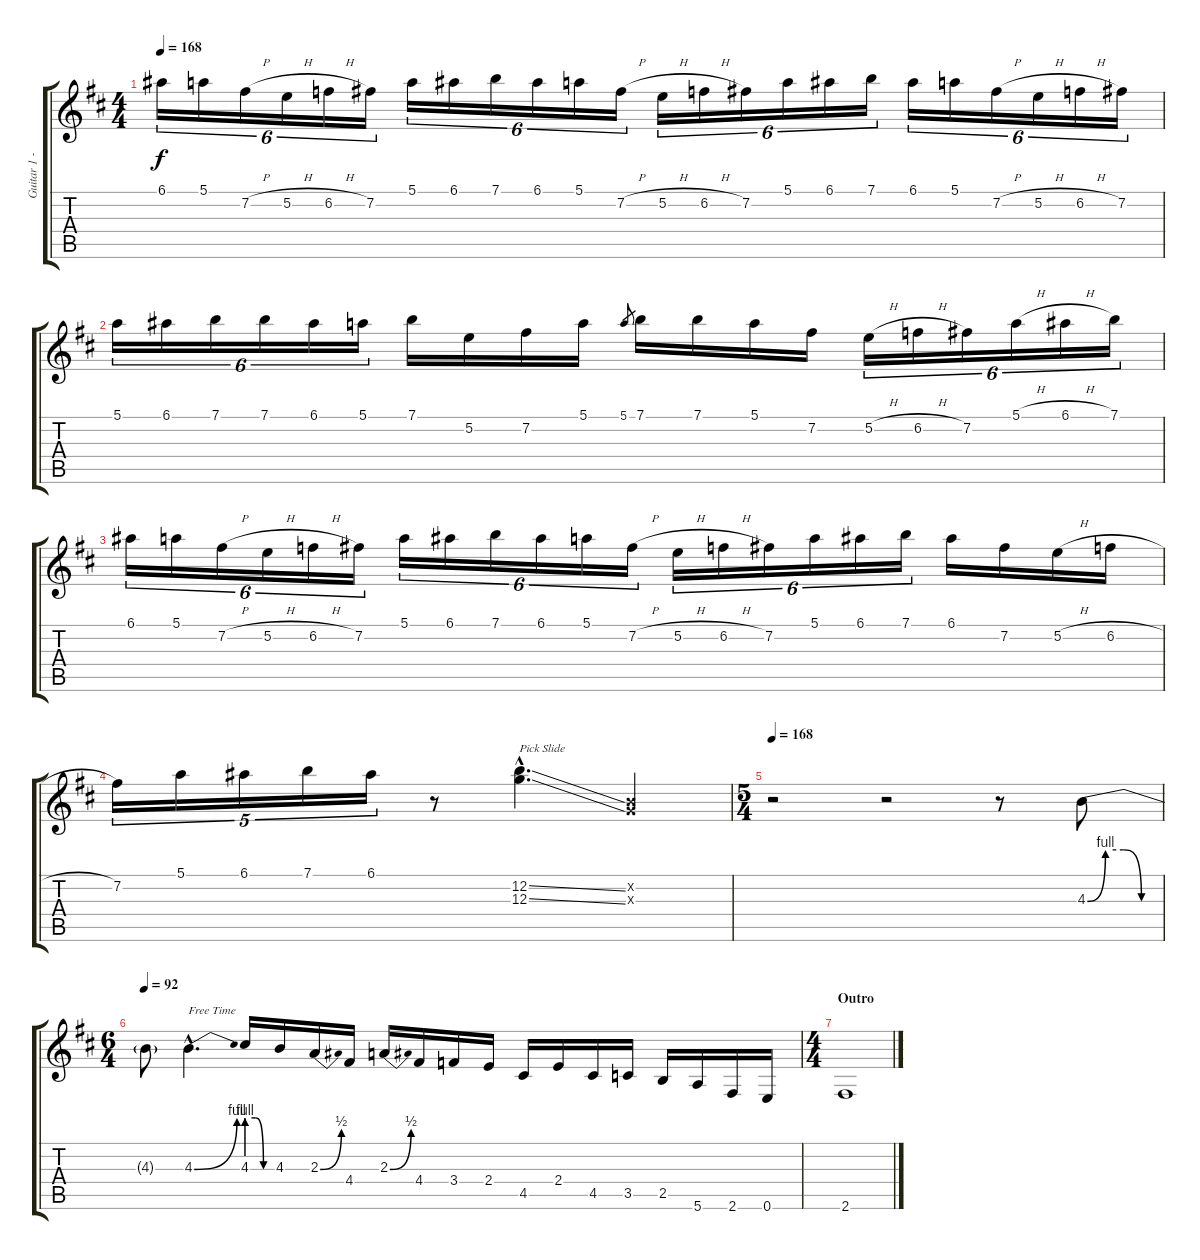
\track ("Guitar 1 - Criss Oliva" "Guitar 1 -") {instrument distortionguitar}
\staff {score tabs}
\tuning (E4 B3 G3 D3 A2 E2) {hide}
\ts (4 4)
\tempo 168
\clef g2
\ks d
6.1.16{tu (6 4) dy f} 5.1.16{tu (6 4)} 7.2{h}.16{tu (6 4)} 5.2{h}.16{tu (6 4)} 6.2{h}.16{tu (6 4)} 7.2.16{tu (6 4)} 5.1.16{tu (6 4)} 6.1.16{tu (6 4)} 7.1.16{tu (6 4)} 6.1.16{tu (6 4)} 5.1.16{tu (6 4)} 7.2{h}.16{tu (6 4)} 5.2{h}.16{tu (6 4)} 6.2{h}.16{tu (6 4)} 7.2.16{tu (6 4)} 5.1.16{tu (6 4)} 6.1.16{tu (6 4)} 7.1.16{tu (6 4)} 6.1.16{tu (6 4)} 5.1.16{tu (6 4)} 7.2{h}.16{tu (6 4)} 5.2{h}.16{tu (6 4)} 6.2{h}.16{tu (6 4)} 7.2.16{tu (6 4)} |
5.1.16{tu (6 4)} 6.1.16{tu (6 4)} 7.1.16{tu (6 4)} 7.1.16{tu (6 4)} 6.1.16{tu (6 4)} 5.1.16{tu (6 4)} 7.1.16 5.2.16 7.2.16 5.1.16 5.1.8{gr} 7.1.16 7.1.16 5.1.16 7.2.16 5.2{h}.16{tu (6 4)} 6.2{h}.16{tu (6 4)} 7.2.16{tu (6 4)} 5.1{h}.16{tu (6 4)} 6.1{h}.16{tu (6 4)} 7.1.16{tu (6 4)} |
6.1.16{tu (6 4)} 5.1.16{tu (6 4)} 7.2{h}.16{tu (6 4)} 5.2{h}.16{tu (6 4)} 6.2{h}.16{tu (6 4)} 7.2.16{tu (6 4)} 5.1.16{tu (6 4)} 6.1.16{tu (6 4)} 7.1.16{tu (6 4)} 6.1.16{tu (6 4)} 5.1.16{tu (6 4)} 7.2{h}.16{tu (6 4)} 5.2{h}.16{tu (6 4)} 6.2{h}.16{tu (6 4)} 7.2.16{tu (6 4)} 5.1.16{tu (6 4)} 6.1.16{tu (6 4)} 7.1.16{tu (6 4)} 6.1.16 7.2.16 5.2{h}.16 6.2{h}.16 |
7.2.16{tu (5 4)} 5.1.16{tu (5 4)} 6.1.16{tu (5 4)} 7.1.16{tu (5 4)} 6.1.16{tu (5 4)} r.8 (12.2{ss hac} 12.3{ss hac}).4{d txt "Pick Slide"} (0.2{x} 0.3{x}).4 |
\ts (5 4)
\tempo 168
r.2 r.2 r.8 4.3{be (custom 0 0 15 4 30 4 45 0 60 0)}.8 |
\ts (6 4)
\tempo 92
4.3{t}.8 4.3{be (bend 0 0 60 4) hac}.4{d txt "Free Time"} 4.3{be (custom 0 4 20 4 40 0 60 0)}.16 4.3.16 2.3{be (bend 0 0 60 2)}.16 4.4.16 2.3{be (bend 0 0 60 2)}.16 4.4.16 3.4.16 2.4.16 4.5.16 2.4.16 4.5.16 3.5.16 2.5.16 5.6.16 2.6.16 0.6.16 |
\ts (4 4)
\section ("" "Outro")
2.6.1{volume 3}
